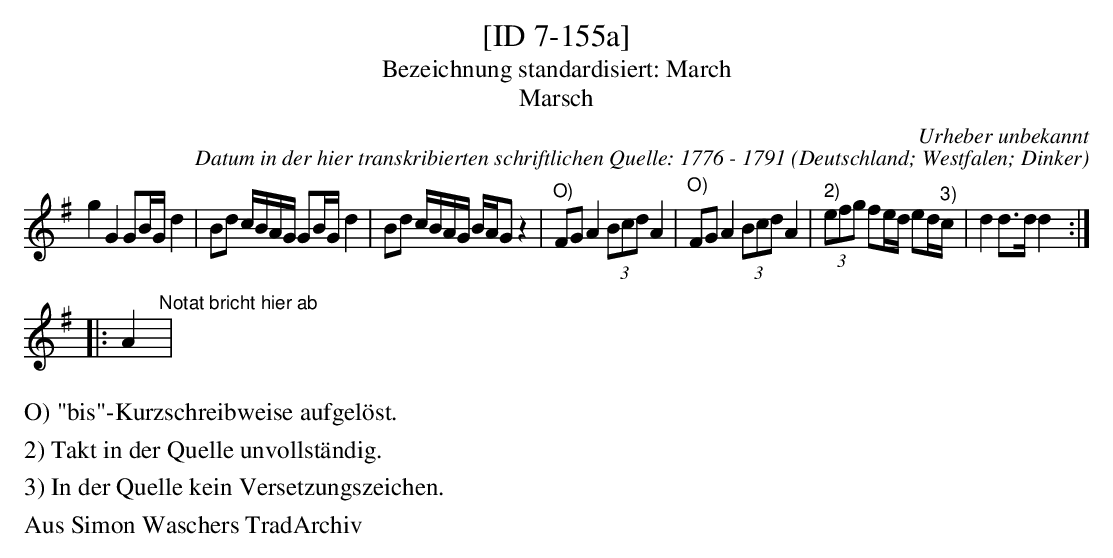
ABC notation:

X:1
T:[ID 7-155a]
T:Bezeichnung standardisiert: March
T:Marsch
C:Urheber unbekannt
C:Datum in der hier transkribierten schriftlichen Quelle: 1776 - 1791
O:Deutschland; Westfalen; Dinker
L:1/16
M:none %4/4
K:G
g4G4G2BGd4 | B2d2 cBAG G2BGd4 | B2d2 cBAG BAG2 z4 |\
"^O)"F2G2A4(3B2c2d2A4|\
"^O)"F2G2A4(3B2c2d2A4 | "^2)"(3e2f2g2 f2ed e2d"^3)"c | d4d2>d2d4 ::
A4 "^Notat bricht hier ab" |
